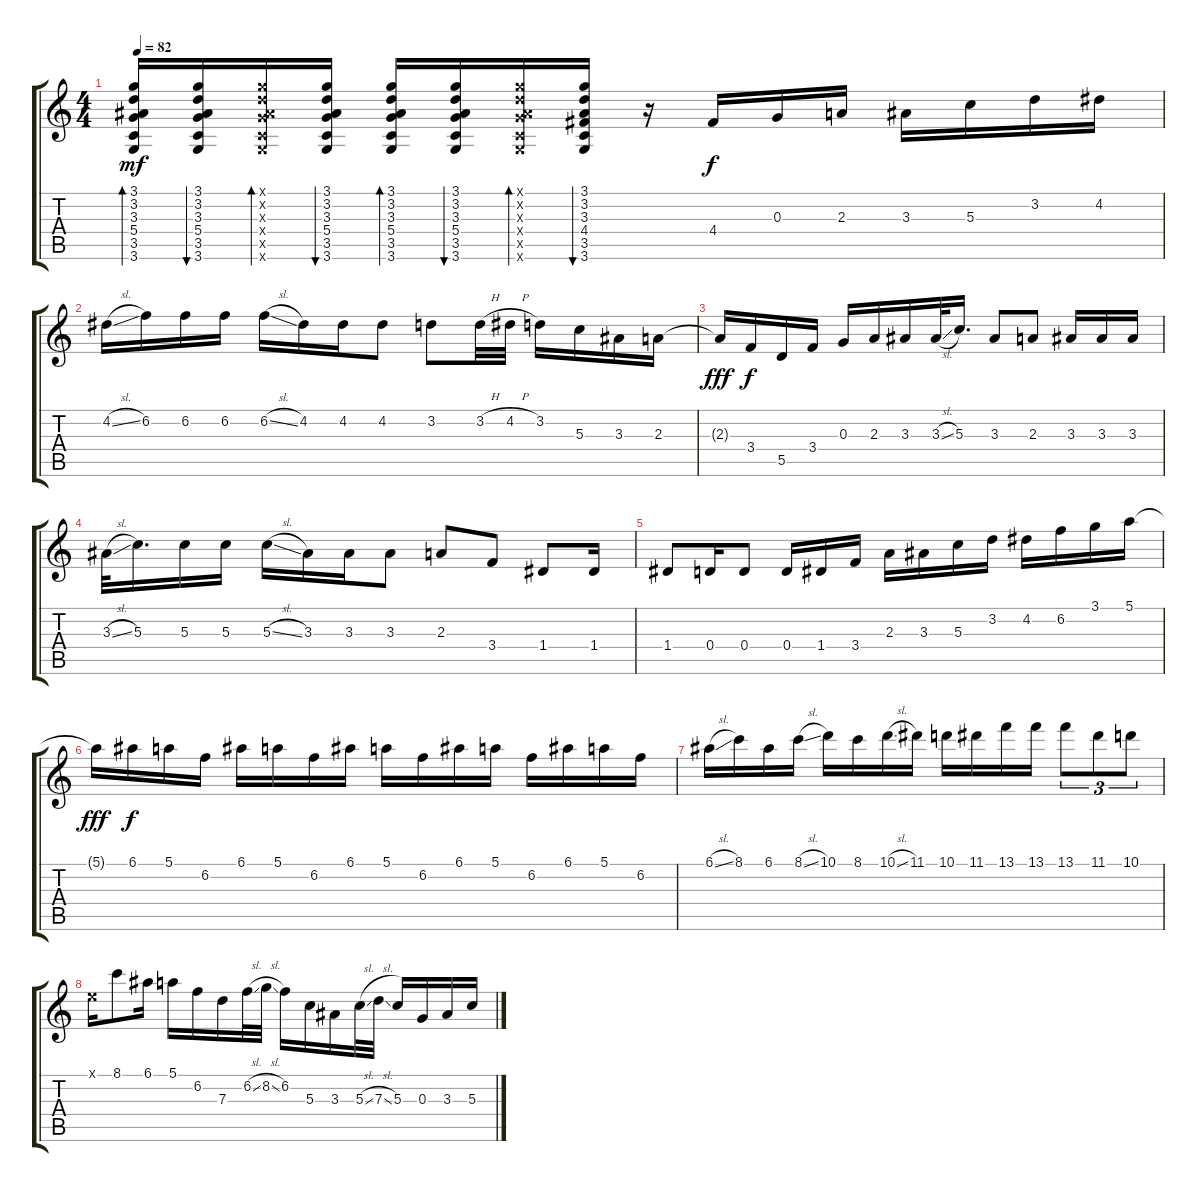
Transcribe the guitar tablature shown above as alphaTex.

\track "" {instrument acousticguitarsteel}
\staff {score tabs}
\tuning (E4 B3 G3 D3 A2 E2) {hide}
\ts (4 4)
\tempo 82
\clef g2
\ks c
(3.1 3.2 3.3 5.4 3.5 3.6).16{bd 30 dy mf} (3.1 3.2 3.3 5.4 3.5 3.6).16{bu 30} (3.1{x} 3.2{x} 3.3{x} 5.4{x} 3.5{x} 3.6{x}).16{bd 30} (3.1 3.2 3.3 5.4 3.5 3.6).16{bu 30} (3.1 3.2 3.3 5.4 3.5 3.6).16{bd 30} (3.1 3.2 3.3 5.4 3.5 3.6).16{bu 30} (3.1{x} 3.2{x} 3.3{x} 5.4{x} 3.5{x} 3.6{x}).16{bd 30} (3.1 3.2 3.3 4.4 3.5 3.6).16{bu 30} r.16{volume 16} 4.4.16{dy f} 0.3.16 2.3.16 3.3.16 5.3.16 3.2.16 4.2.16 |
4.2{sl}.16 6.2.16 6.2.16 6.2.16 6.2{sl}.16 4.2.16 4.2.16 4.2.8 3.2.8 3.2{h}.32 4.2{h}.32 3.2.16 5.3.16 3.3.16 2.3.16 |
2.3{t}.16{dy fff} 3.4.16{dy f} 5.5.16 3.4.16 0.3.16 2.3.16 3.3.16 3.3{sl}.32 5.3.16{d} 3.3.8 2.3.8 3.3.16 3.3.16 3.3.16 |
3.3{sl}.32 5.3.16{d} 5.3.16 5.3.16 5.3{sl}.16 3.3.16 3.3.16 3.3.8 2.3.8 3.4.8 1.4.8 1.4.16 |
1.4.8 0.4.16 0.4.8 0.4.16 1.4.16 3.4.16 2.3.16 3.3.16 5.3.16 3.2.16 4.2.16 6.2.16 3.1.16 5.1.16 |
5.1{t}.16{dy fff} 6.1.16{dy f} 5.1.16 6.2.16 6.1.16 5.1.16 6.2.16 6.1.16 5.1.16 6.2.16 6.1.16 5.1.16 6.2.16 6.1.16 5.1.16 6.2.16 |
6.1{sl}.16 8.1.16 6.1.16 8.1{sl}.16 10.1.16 8.1.16 10.1{sl}.16 11.1.16 10.1.16 11.1.16 13.1.16 13.1.16 13.1.8{tu (3 2)} 11.1.8{tu (3 2)} 10.1.8{tu (3 2)} |
0.1{x}.16 8.1.8 6.1.16 5.1.16 6.2.16 7.3.16 6.2{sl}.32 8.2{sl}.32 6.2.16 5.3.16 3.3.16 5.3{sl}.32 7.3{sl}.32 5.3.16 0.3.16 3.3.16 5.3.16
